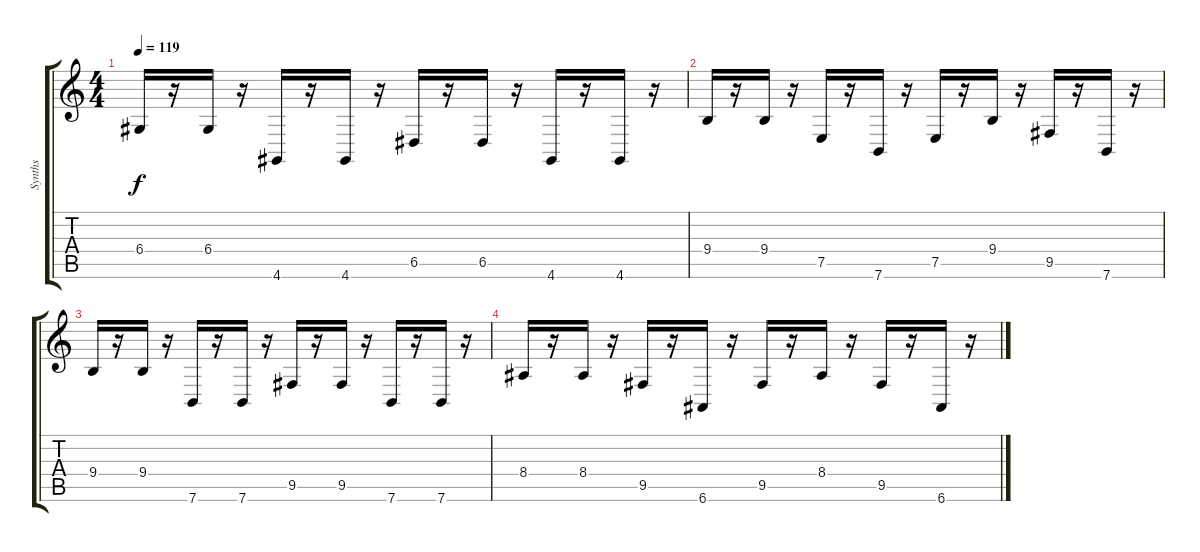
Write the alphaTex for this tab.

\track ("Synths" "Synths") {instrument lead2sawtooth}
\staff {score tabs}
\tuning (E4 B3 G3 D3 A2 E2) {hide}
\ts (4 4)
\tempo 119
\clef g2
\ks c
6.4.16{dy f} r.16 6.4.16 r.16 4.6.16 r.16 4.6.16 r.16 6.5.16 r.16 6.5.16 r.16 4.6.16 r.16 4.6.16 r.16 |
9.4.16 r.16 9.4.16 r.16 7.5.16 r.16 7.6.16 r.16 7.5.16 r.16 9.4.16 r.16 9.5.16 r.16 7.6.16 r.16 |
9.4.16 r.16 9.4.16 r.16 7.6.16 r.16 7.6.16 r.16 9.5.16 r.16 9.5.16 r.16 7.6.16 r.16 7.6.16 r.16 |
8.4.16 r.16 8.4.16 r.16 9.5.16 r.16 6.6.16 r.16 9.5.16 r.16 8.4.16 r.16 9.5.16 r.16 6.6.16 r.16
